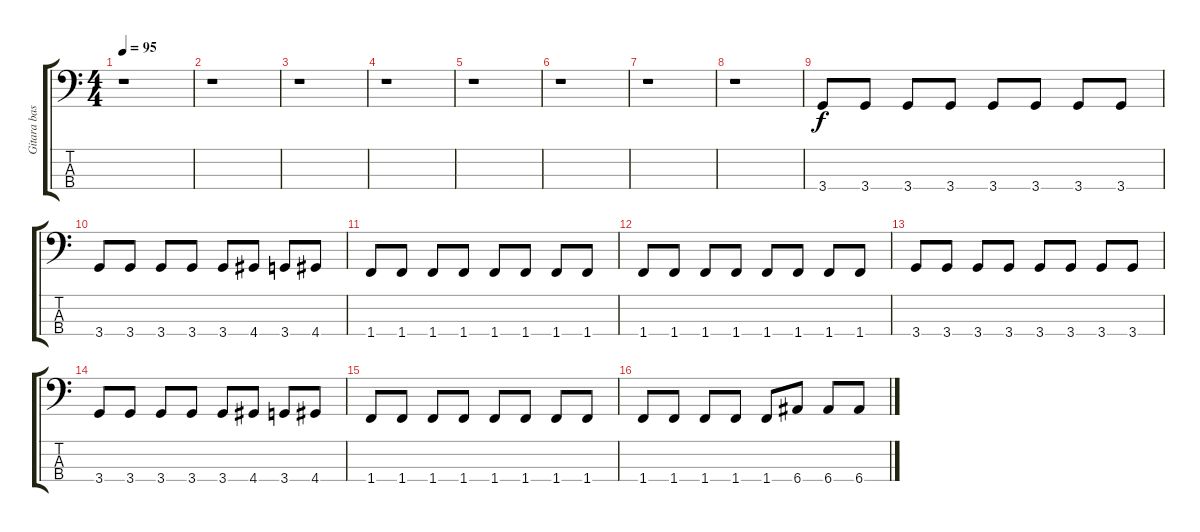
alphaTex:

\track ("Gitara basowa" "Gitara bas") {instrument electricbassfinger}
\staff {score tabs}
\tuning (G2 D2 A1 E1) {hide}
\ts (4 4)
\tempo 95
\clef f4
\ks c
r.1{dy f instrument electricbassfinger} |
r.1 |
r.1 |
r.1 |
r.1 |
r.1 |
r.1 |
r.1 |
3.4.8 3.4.8 3.4.8 3.4.8 3.4.8 3.4.8 3.4.8 3.4.8 |
3.4.8 3.4.8 3.4.8 3.4.8 3.4.8 4.4.8 3.4.8 4.4.8 |
1.4.8 1.4.8 1.4.8 1.4.8 1.4.8 1.4.8 1.4.8 1.4.8 |
1.4.8 1.4.8 1.4.8 1.4.8 1.4.8 1.4.8 1.4.8 1.4.8 |
3.4.8 3.4.8 3.4.8 3.4.8 3.4.8 3.4.8 3.4.8 3.4.8 |
3.4.8 3.4.8 3.4.8 3.4.8 3.4.8 4.4.8 3.4.8 4.4.8 |
1.4.8 1.4.8 1.4.8 1.4.8 1.4.8 1.4.8 1.4.8 1.4.8 |
1.4.8 1.4.8 1.4.8 1.4.8 1.4.8 6.4.8 6.4.8 6.4.8
